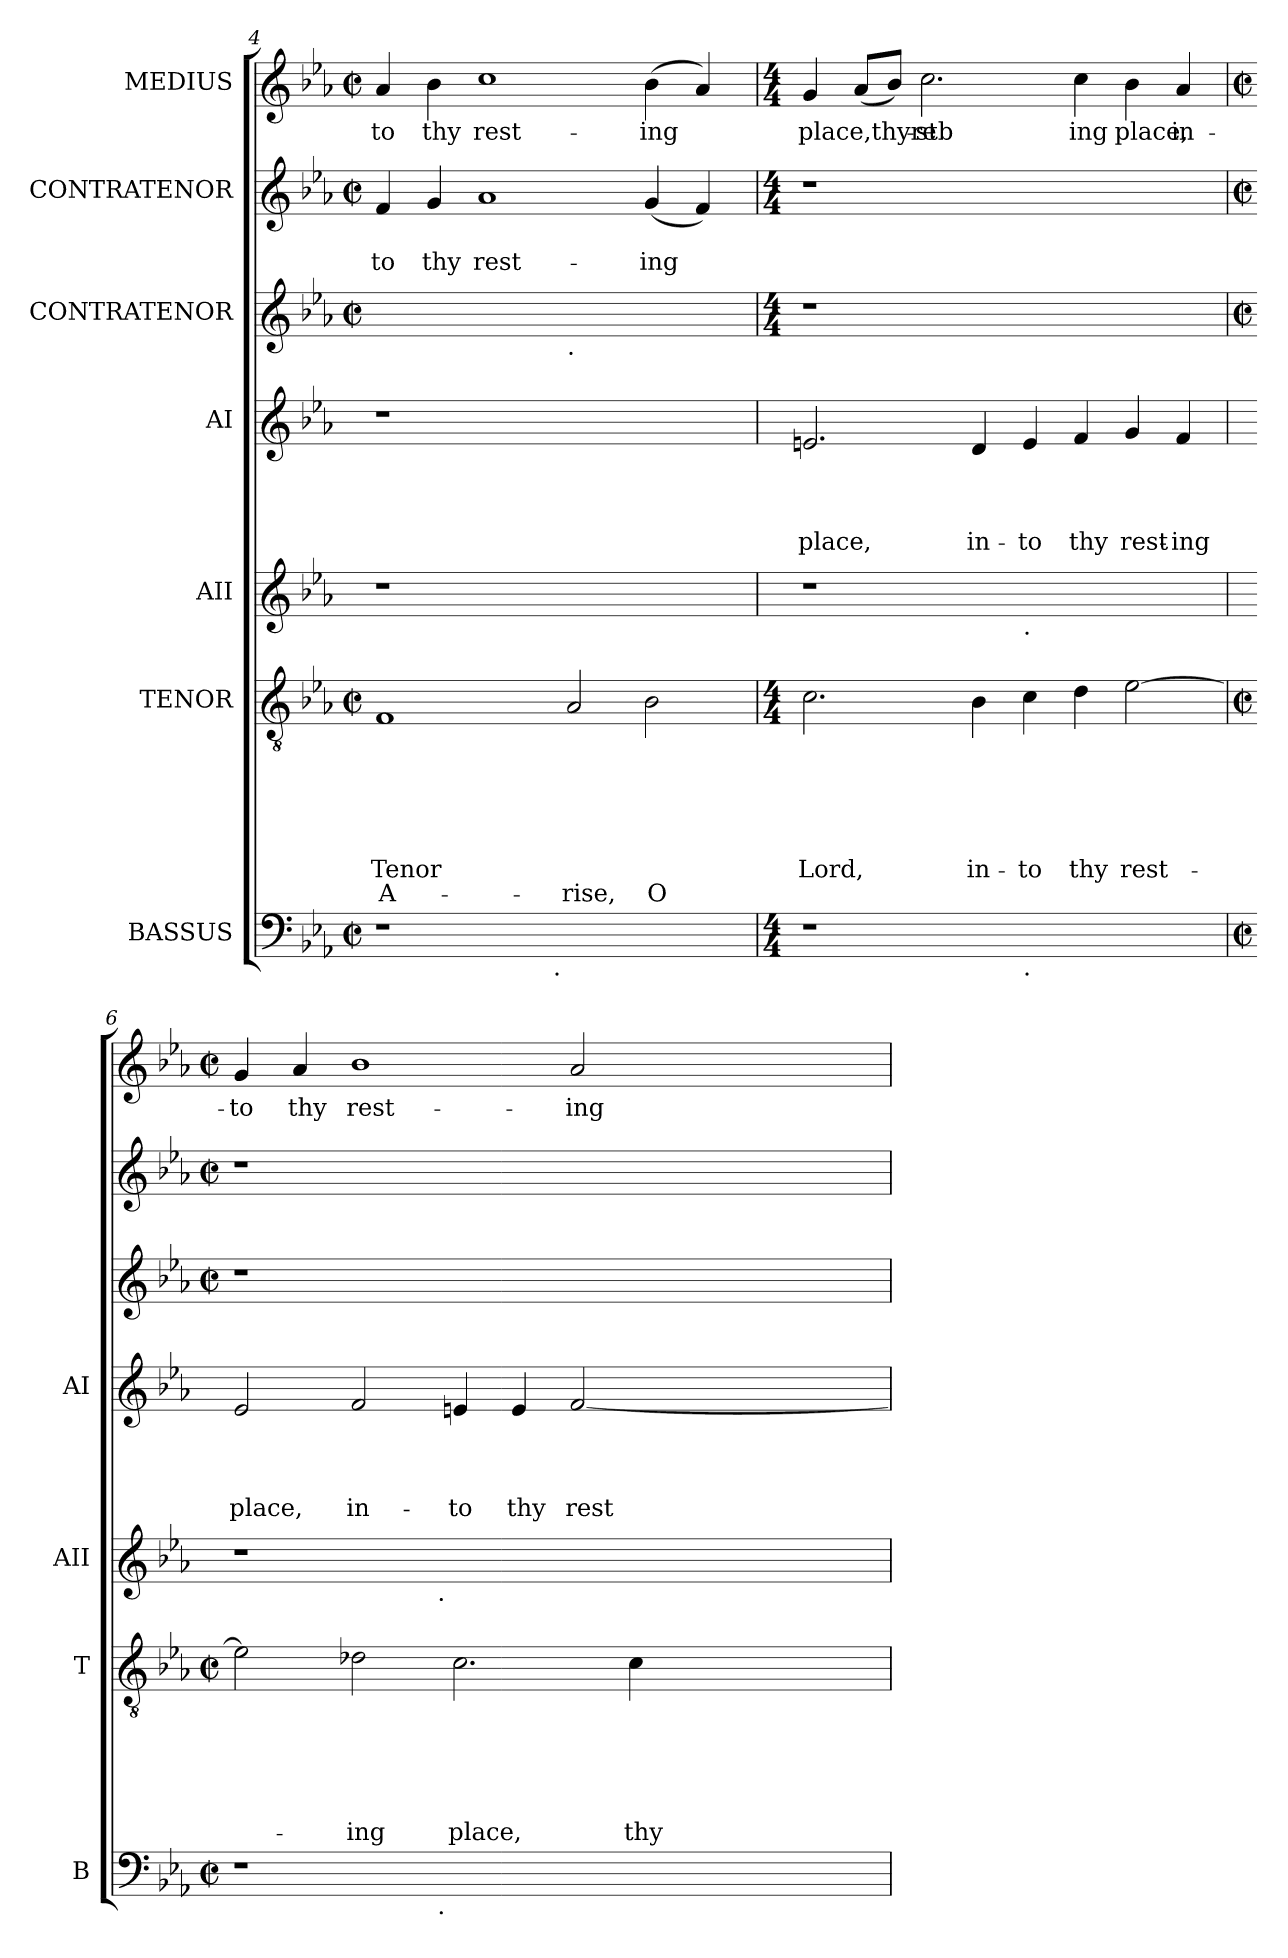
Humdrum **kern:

**kern	**kern	**text	**text	**text	**text	**text	**text	**text	**kern	**kern	**text	**text	**text	**text	**kern	**kern	**text	**text	**kern	**text
*part7	*part6	*part6	*part6	*part6	*part6	*part6	*part6	*part6	*part5	*part4	*part4	*part4	*part4	*part4	*part3	*part2	*part2	*part2	*part1	*part1
*staff7	*staff6	*staff6	*staff6	*staff6	*staff6	*staff6	*staff6	*staff6	*staff5	*staff4	*staff4	*staff4	*staff4	*staff4	*staff3	*staff2	*staff2	*staff2	*staff1	*staff1
*I"BASSUS	*I"TENOR	*	*	*	*	*	*	*	*I"AII	*I"AI	*	*	*	*	*I"CONTRATENOR	*I"CONTRATENOR	*	*	*I"MEDIUS	*
*I'B	*I'T	*	*	*	*	*	*	*	*I'AII	*I'AI	*	*	*	*	*	*	*	*	*	*
*clefF4	*clefGv2	*	*	*	*	*	*	*	*clefG2	*clefG2	*	*	*	*	*clefG2	*clefG2	*	*	*clefG2	*
*k[b-e-a-]	*k[b-e-a-]	*	*	*	*	*	*	*	*k[b-e-a-]	*k[b-e-a-]	*	*	*	*	*k[b-e-a-]	*k[b-e-a-]	*	*	*k[b-e-a-]	*
*E-:	*E-:	*	*	*	*	*	*	*	*E-:	*E-:	*	*	*	*	*E-:	*E-:	*	*	*E-:	*
*M2/2	*M2/2	*	*	*	*	*	*	*	*	*	*	*	*	*	*M2/2	*M2/2	*	*	*M2/2	*
*met(c|)	*met(c|)	*	*	*	*	*	*	*	*	*	*	*	*	*	*met(c|)	*met(c|)	*	*	*met(c|)	*
=4	=4	=4	=4	=4	=4	=4	=4	=4	=4	=4	=4	=4	=4	=4	=4	=4	=4	=4	=4	=4
!	!	!	!	!	!	!	!LO:LY:b:rj	!LO:LY:b:rj	!	!	!	!	!	!	!	!	!	!LO:LY:b	!	!LO:LY:b
*^	*	*	*	*	*	*	*	*	*	*	*	*	*	*	*	*	*	*	*	*
1r	2ryy	1F	.	.	.	.	.	Tenor	A-	1r	1r	.	.	.	.	1ryy	4f/	.	-to	4a-/	-to
!	!	!	!	!	!	!	!	!	!	!	!	!	!	!	!	!	!	!	!LO:LY:b	!	!LO:LY:b
.	.	.	.	.	.	.	.	.	.	.	.	.	.	.	.	.	4g/	.	thy	4b-\	thy
!	!	!	!	!	!	!	!	!	!	!	!	!	!	!	!	!	!	!	!LO:LY:b:rj	!	!LO:LY:b:rj
.	4...ryy	.	.	.	.	.	.	.	.	.	.	.	.	.	.	.	1a-	.	rest-	1cc	rest-
!	!LO:TX:b:t=.	!	!	!	!	!	!	!	!	!	!	!	!	!	!	!	!	!	!	!	!
.	1ryy	.	.	.	.	.	.	.	.	.	.	.	.	.	.	.	.	.	.	.	.
!	!	!	!	!	!	!	!	!	!	!	!	!	!	!	!	!LO:TX:b:t=.	!	!	!	!	!
!	!	!	!	!	!	!	!	!	!LO:LY:b	!	!	!	!	!	!	!	!	!	!	!	!
1ryy	.	2A-/	.	.	.	.	.	.	-rise,	1ryy	1ryy	.	.	.	.	1ryy	.	.	.	.	.
!	!	!	!	!	!	!	!	!	!LO:LY:b	!	!	!	!	!	!	!	!	!	!LO:LY:b	!	!LO:LY:b
.	.	2B-\	.	.	.	.	.	.	O	.	.	.	.	.	.	.	(<4g/	.	-ing	(>4b-\	-ing
.	.	.	.	.	.	.	.	.	.	.	.	.	.	.	.	.	4f/)	.	.	4a-/)	.
.	32ryy	.	.	.	.	.	.	.	.	.	.	.	.	.	.	.	.	.	.	.	.
*v	*v	*	*	*	*	*	*	*	*	*	*	*	*	*	*	*	*	*	*	*	*
!!LO:LB:g=z
=5	=5	=5	=5	=5	=5	=5	=5	=5	=5	=5	=5	=5	=5	=5	=5	=5	=5	=5	=5	=5
*M4/4	*M4/4	*	*	*	*	*	*	*	*	*	*	*	*	*	*M4/4	*M4/4	*	*	*M4/4	*
*^	*	*	*	*	*	*	*	*	*	*	*	*	*	*	*	*	*	*	*	*
!	!	!	!	!	!	!	!	!LO:LY:b	!	!	!	!	!	!	!LO:LY:b	!	!	!	!	!	!LO:LY:b
*v	*v	*	*	*	*	*	*	*	*	*	*	*	*	*	*	*	*	*	*	*	*
1r	2.c\	.	.	.	.	.	Lord,	.	1r	2.en/	.	.	.	place,	1r	1r	.	.	4g/	place,thyre-
.	.	.	.	.	.	.	.	.	.	.	.	.	.	.	.	.	.	.	(<8a-/L	.
.	.	.	.	.	.	.	.	.	.	.	.	.	.	.	.	.	.	.	8b-/J)	.
!	!	!	!	!	!	!	!	!	!	!	!	!	!	!	!	!	!	!	!	!LO:LY:b
.	.	.	.	.	.	.	.	.	.	.	.	.	.	.	.	.	.	.	2.cc\	-stb
!	!	!	!	!	!	!	!LO:LY:b	!	!	!	!	!	!	!LO:LY:b	!	!	!	!	!	!
.	4B-\	.	.	.	.	.	in-	.	.	4d/	.	.	.	in-	.	.	.	.	.	.
!	!	!	!	!	!	!	!	!	!LO:TX:b:t=.	!	!	!	!	!	!	!	!	!	!	!
!LO:TX:b:t=.	!	!	!	!	!	!	!	!	!	!	!	!	!	!	!	!	!	!	!	!
!	!	!	!	!	!	!	!LO:LY:b:rj	!	!	!	!	!	!	!LO:LY:b:rj	!	!	!	!	!	!
1ryy	4c\	.	.	.	.	.	-to	.	1ryy	4e/	.	.	.	-to	1ryy	1ryy	.	.	.	.
!	!	!	!	!	!	!	!LO:LY:b	!	!	!	!	!	!	!LO:LY:b	!	!	!	!	!	!LO:LY:b
.	4d\	.	.	.	.	.	thy	.	.	4f/	.	.	.	thy	.	.	.	.	4cc\	ing
!	!	!	!	!	!	!	!LO:LY:b:rj	!	!	!	!	!	!	!LO:LY:b:rj	!	!	!	!	!	!LO:LY:b
.	[>2e-\	.	.	.	.	.	rest-	.	.	4g/	.	.	.	rest-	.	.	.	.	4b-\	place,
!	!	!	!	!	!	!	!	!	!	!	!	!	!	!LO:LY:b	!	!	!	!	!	!LO:LY:b
.	.	.	.	.	.	.	.	.	.	4f/	.	.	.	-ing	.	.	.	.	4a-/	in-
=6	=6	=6	=6	=6	=6	=6	=6	=6	=6	=6	=6	=6	=6	=6	=6	=6	=6	=6	=6	=6
*M2/2	*M2/2	*	*	*	*	*	*	*	*	*	*	*	*	*	*M2/2	*M2/2	*	*	*M2/2	*
*met(c|)	*met(c|)	*	*	*	*	*	*	*	*	*	*	*	*	*	*met(c|)	*met(c|)	*	*	*met(c|)	*
!	!	!	!	!	!	!	!	!	!	!	!	!	!	!LO:LY:b	!	!	!	!	!	!LO:LY:b
*^	*	*	*	*	*	*	*	*	*^	*	*	*	*	*	*	*	*	*	*	*
1r	2ryy	2e-\]	.	.	.	.	.	.	.	1r	2ryy	2e-/	.	.	.	place,	1r	1r	.	.	4g/	-to
!	!	!	!	!	!	!	!	!	!	!	!	!	!	!	!	!	!	!	!	!	!	!LO:LY:b
.	.	.	.	.	.	.	.	.	.	.	.	.	.	.	.	.	.	.	.	.	4a-/	thy
!	!	!	!	!	!	!	!	!LO:LY:b	!	!	!	!	!	!	!	!LO:LY:b	!	!	!	!	!	!LO:LY:b:rj
.	4...ryy	2d-X\	.	.	.	.	.	-ing	.	.	4...ryy	2f/	.	.	.	in-	.	.	.	.	1b-	rest-
!	!	!	!	!	!	!	!	!	!	!	!LO:TX:b:t=.	!	!	!	!	!	!	!	!	!	!	!
!	!LO:TX:b:t=.	!	!	!	!	!	!	!	!	!	!	!	!	!	!	!	!	!	!	!	!	!
.	1ryy	.	.	.	.	.	.	.	.	.	1ryy	.	.	.	.	.	.	.	.	.	.	.
!	!	!	!	!	!	!	!	!LO:LY:b	!	!	!	!	!	!	!	!LO:LY:b	!	!	!	!	!	!
1ryy	.	2.c\	.	.	.	.	.	place,	.	1ryy	.	4en/	.	.	.	-to	1ryy	1ryy	.	.	.	.
!	!	!	!	!	!	!	!	!	!	!	!	!	!	!	!	!LO:LY:b	!	!	!	!	!	!
.	.	.	.	.	.	.	.	.	.	.	.	4e/	.	.	.	thy	.	.	.	.	.	.
!	!	!	!	!	!	!	!	!	!	!	!	!	!	!	!	!LO:LY:b:rj	!	!	!	!	!	!LO:LY:b
.	.	.	.	.	.	.	.	.	.	.	.	[<2f/	.	.	.	rest-	.	.	.	.	2a-/	-ing
!	!	!	!	!	!	!	!	!LO:LY:b	!	!	!	!	!	!	!	!	!	!	!	!	!	!
.	.	4c\	.	.	.	.	.	thy	.	.	.	.	.	.	.	.	.	.	.	.	.	.
.	32ryy	.	.	.	.	.	.	.	.	.	32ryy	.	.	.	.	.	.	.	.	.	.	.
*v	*v	*	*	*	*	*	*	*	*	*v	*v	*	*	*	*	*	*	*	*	*	*	*
=	=	=	=	=	=	=	=	=	=	=	=	=	=	=	=	=	=	=	=	=
*-	*-	*-	*-	*-	*-	*-	*-	*-	*-	*-	*-	*-	*-	*-	*-	*-	*-	*-	*-	*-
